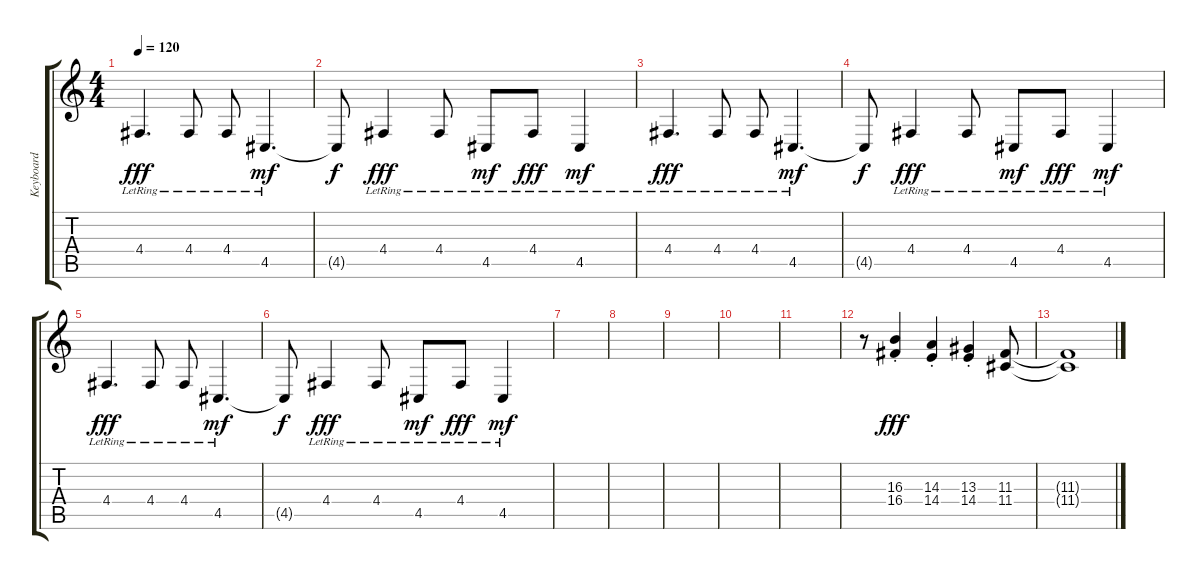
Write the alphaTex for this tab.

\track ("Keyboard" "Keyboard") {instrument fx1rain}
\staff {score tabs}
\tuning (E4 B3 G3 D3 A2 E2) {hide}
\ts (4 4)
\tempo 120
\clef g2
\ks c
4.4{lr}.4{d dy fff} 4.4{lr}.8 4.4{lr}.8 4.5{lr}.4{d dy mf} |
4.5{t}.8{dy f} 4.4{lr}.4{dy fff} 4.4{lr}.8 4.5{lr}.8{dy mf} 4.4{lr}.8{dy fff} 4.5{lr}.4{dy mf} |
4.4{lr}.4{d dy fff} 4.4{lr}.8 4.4{lr}.8 4.5{lr}.4{d dy mf} |
4.5{t}.8{dy f} 4.4{lr}.4{dy fff} 4.4{lr}.8 4.5{lr}.8{dy mf} 4.4{lr}.8{dy fff} 4.5{lr}.4{dy mf} |
4.4{lr}.4{d dy fff} 4.4{lr}.8 4.4{lr}.8 4.5{lr}.4{d dy mf} |
4.5{t}.8{dy f} 4.4{lr}.4{dy fff} 4.4{lr}.8 4.5{lr}.8{dy mf} 4.4{lr}.8{dy fff} 4.5{lr}.4{dy mf} |
|
|
|
|
|
r.8{balance 8 instrument lead5charang} (16.3{st} 16.4{st}).4{dy fff} (14.3{st} 14.4{st}).4 (13.3{st} 14.4{st}).4 (11.3 11.4).8 |
(11.3{t} 11.4{t}).1
